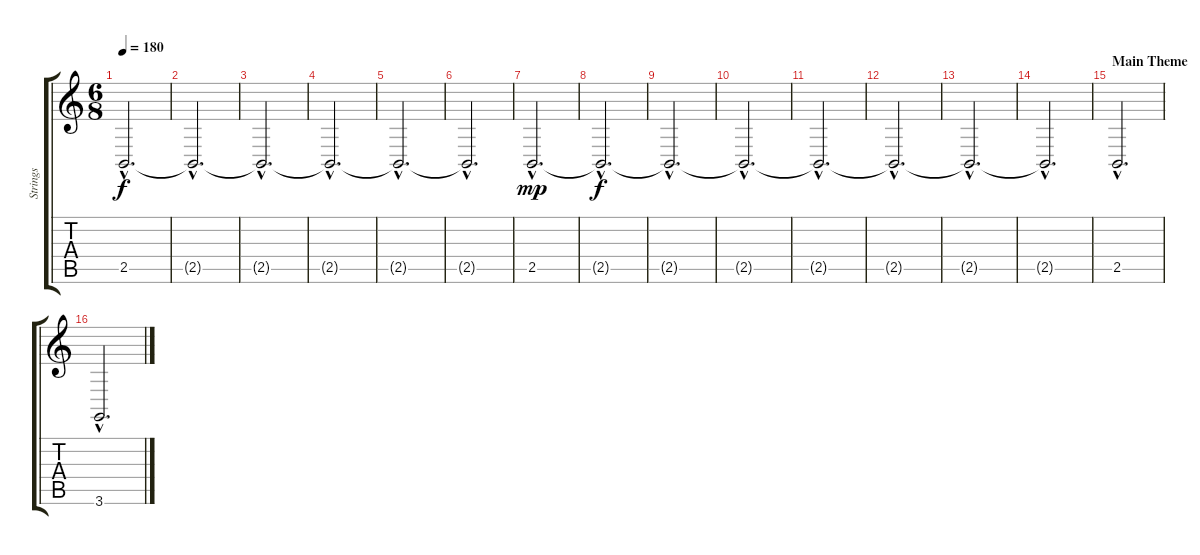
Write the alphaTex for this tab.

\track ("Strings" "Strings") {instrument stringensemble1}
\staff {score tabs}
\tuning (E4 B3 G3 D3 A2 E2) {hide}
\ts (6 8)
\tempo 180
\clef g2
\ks c
2.5{hac t}.2{d dy f} |
2.5{hac t}.2{d} |
2.5{hac t}.2{d} |
2.5{hac t}.2{d} |
2.5{hac t}.2{d} |
2.5{hac t}.2{d} |
2.5{hac}.2{d dy mp} |
2.5{hac t}.2{d dy f} |
2.5{hac t}.2{d} |
2.5{hac t}.2{d} |
2.5{hac t}.2{d} |
2.5{hac t}.2{d} |
2.5{hac t}.2{d} |
2.5{hac t}.2{d} |
\section ("" "Main Theme")
2.5{hac}.2{d} |
3.6{hac}.2{d}
